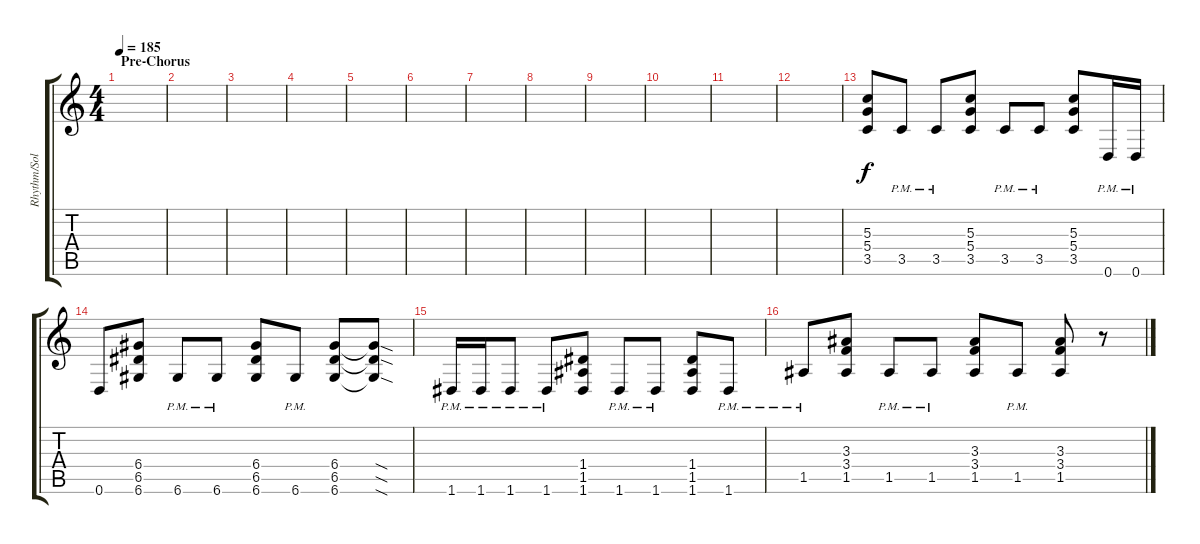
\track ("Rhythm/Solo Guitar" "Rhythm/Sol") {instrument distortionguitar}
\staff {score tabs}
\tuning (E4 B3 G3 D3 A2 D2) {hide}
\ts (4 4)
\section ("" "Pre-Chorus")
\tempo 185
\clef g2
\ks c
|
|
|
|
|
|
|
|
|
|
|
|
(5.3 5.4 3.5).8 3.5{pm}.8 3.5{pm}.8 (5.3 5.4 3.5).8 3.5{pm}.8 3.5{pm}.8 (5.3 5.4 3.5).8 0.6{pm}.16 0.6{pm}.16 |
0.6.8 (6.4 6.5 6.6).8 6.6{pm}.8 6.6{pm}.8 (6.4 6.5 6.6).8 6.6{pm}.8 (6.4 6.5 6.6).8 (6.4{sod t} 6.5{sod t} 6.6{sod t}).8 |
1.6{pm}.16 1.6{pm}.16 1.6{pm}.8 1.6{pm}.8 (1.4 1.5 1.6).8 1.6{pm}.8 1.6{pm}.8 (1.4 1.5 1.6).8 1.6{pm}.8 |
1.5{pm}.8 (3.3 3.4 1.5).8 1.5{pm}.8 1.5{pm}.8 (3.3 3.4 1.5).8 1.5{pm}.8 (3.3 3.4 1.5).8 r.8
